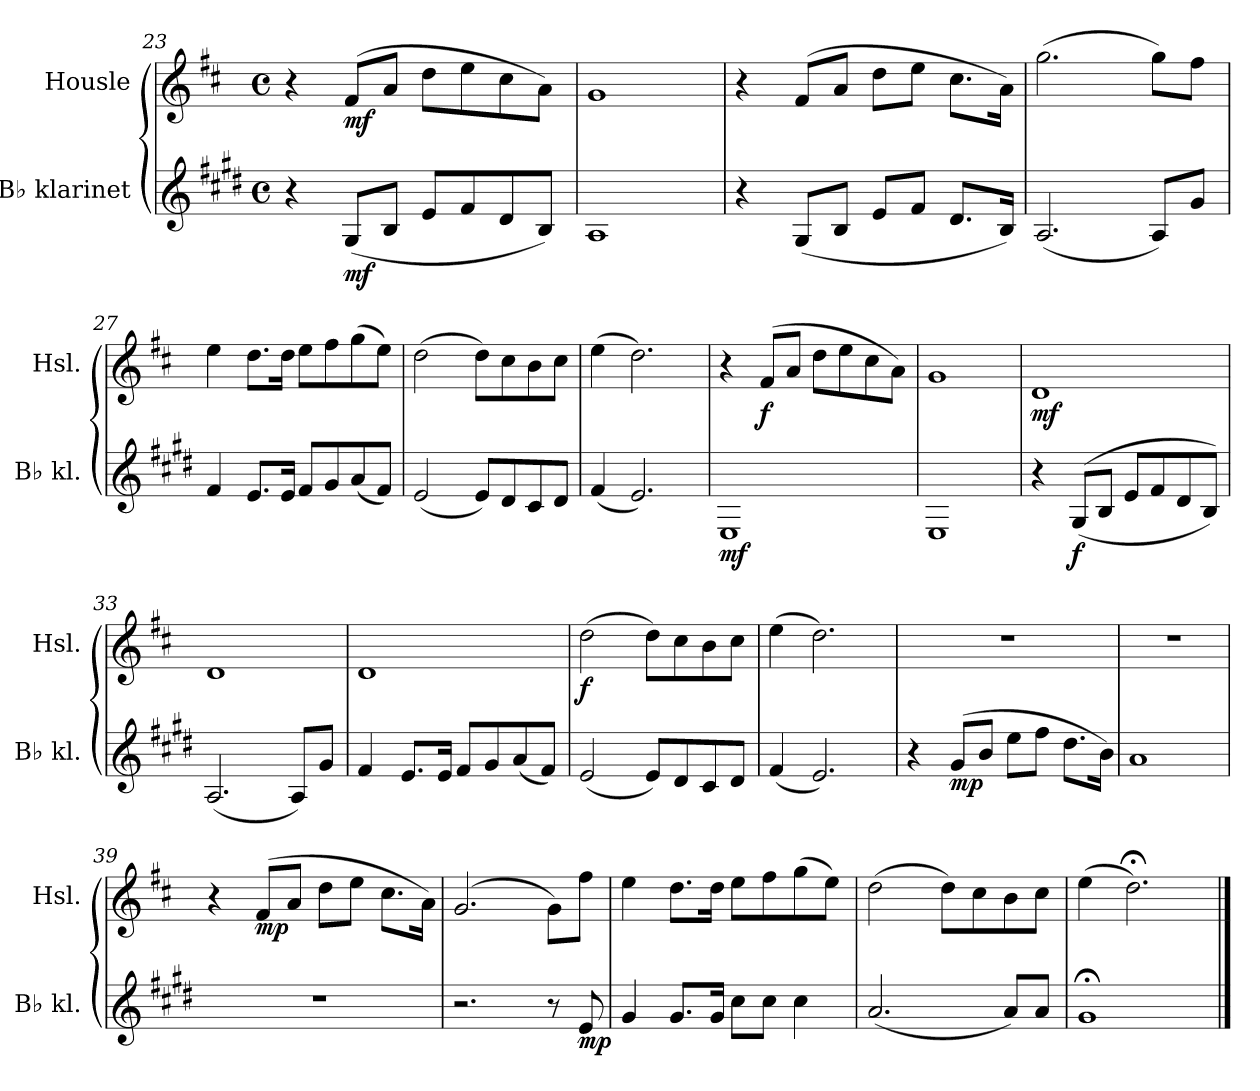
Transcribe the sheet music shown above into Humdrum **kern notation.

**kern	**dynam	**kern	**dynam
*part2	*part2	*part1	*part1
*staff2	*staff2	*staff1	*staff1
*I"B♭ klarinet	*	*I"Housle	*
*I'B♭ kl.	*	*I'Hsl.	*
*clefG2	*	*clefG2	*
*ITrd1c2	*	*	*
*k[f#c#]	*	*k[f#c#]	*
*M4/4	*	*M4/4	*
*met(c)	*	*met(c)	*
*MM40	*	*MM40	*
=23	=23	=23	=23
4r	.	4r	.
!	!LO:DY:b	!	!LO:DY:b
(<8F#/L	mf	(>8f#/L	mf
8A/J	.	8a/J	.
8d/L	.	8dd\L	.
8e/	.	8ee\	.
8c#/	.	8cc#\	.
8A/J)	.	8a\J)	.
=24	=24	=24	=24
1G	.	1g	.
!!LO:LB:g=z
=25	=25	=25	=25
4r	.	4r	.
(<8F#/L	.	(>8f#/L	.
8A/J	.	8a/J	.
8d/L	.	8dd\L	.
8e/J	.	8ee\J	.
8.c#/L	.	8.cc#\L	.
16A/Jk)	.	16a\Jk)	.
=26	=26	=26	=26
(<2.G/	.	(>2.gg\	.
8G/L)	.	8gg\L)	.
8f#/J	.	8ff#\J	.
=27	=27	=27	=27
4e/	.	4ee\	.
8.d/L	.	8.dd\L	.
16d/Jk	.	16dd\Jk	.
8e/L	.	8ee\L	.
8f#/	.	8ff#\	.
(<8g/	.	(>8gg\	.
8e/J)	.	8ee\J)	.
=28	=28	=28	=28
(<2d/	.	(>2dd\	.
8d/L)	.	8dd\L)	.
8c#/	.	8cc#\	.
8B/	.	8b\	.
8c#/J	.	8cc#\J	.
=29	=29	=29	=29
(<4e/	.	(>4ee\	.
2.d/)	.	2.dd\)	.
=30	=30	=30	=30
!	!LO:DY:b	!	!
1D	mf	4r	.
!	!	!	!LO:DY:b
.	.	(>8f#/L	f
.	.	8a/J	.
.	.	8dd\L	.
.	.	8ee\	.
.	.	8cc#\	.
.	.	8a\J)	.
=31	=31	=31	=31
1D	.	1g	.
!!LO:PB:g=z
=32	=32	=32	=32
!	!	!	!LO:DY:b
4r	.	1d	mf
!	!LO:DY:b	!	!
(<(<8F#/L	f	.	.
8A/J	.	.	.
8d/L	.	.	.
8e/	.	.	.
8c#/	.	.	.
8A/J))	.	.	.
=33	=33	=33	=33
(<2.G/	.	1d	.
8G/L)	.	.	.
8f#/J	.	.	.
=34	=34	=34	=34
4e/	.	1d	.
8.d/L	.	.	.
16d/Jk	.	.	.
8e/L	.	.	.
8f#/	.	.	.
(<8g/	.	.	.
8e/J)	.	.	.
=35	=35	=35	=35
!	!	!	!LO:DY:b
(<2d/	.	(>2dd\	f
8d/L)	.	8dd\L)	.
8c#/	.	8cc#\	.
8B/	.	8b\	.
8c#/J	.	8cc#\J	.
=36	=36	=36	=36
(<4e/	.	(>4ee\	.
2.d/)	.	2.dd\)	.
=37	=37	=37	=37
4r	.	1r	.
!	!LO:DY:b	!	!
(>8f#/L	mp	.	.
8a/J	.	.	.
8dd\L	.	.	.
8ee\J	.	.	.
8.cc#\L	.	.	.
16a\Jk)	.	.	.
=38	=38	=38	=38
1g	.	1r	.
!!LO:LB:g=z
=39	=39	=39	=39
1r	.	4r	.
!	!	!	!LO:DY:b
.	.	(>8f#/L	mp
.	.	8a/J	.
.	.	8dd\L	.
.	.	8ee\J	.
.	.	8.cc#\L	.
.	.	16a\Jk)	.
=40	=40	=40	=40
2.r	.	(>2.g/	.
8r	.	8g\L)	.
!	!LO:DY:b	!	!
8d/	mp	8ff#\J	.
=41	=41	=41	=41
4f#/	.	4ee\	.
8.f#/L	.	8.dd\L	.
16f#/Jk	.	16dd\Jk	.
8b\L	.	8ee\L	.
8b\J	.	8ff#\	.
4b\	.	(>8gg\	.
.	.	8ee\J)	.
=42	=42	=42	=42
(<2.g/	.	(>2dd\	.
.	.	8dd\L)	.
.	.	8cc#\	.
8g/L)	.	8b\	.
8g/J	.	8cc#\J	.
=43	=43	=43	=43
1f#;<	.	(>4ee\	.
.	.	2.dd;<\)	.
==	==	==	==
*-	*-	*-	*-
